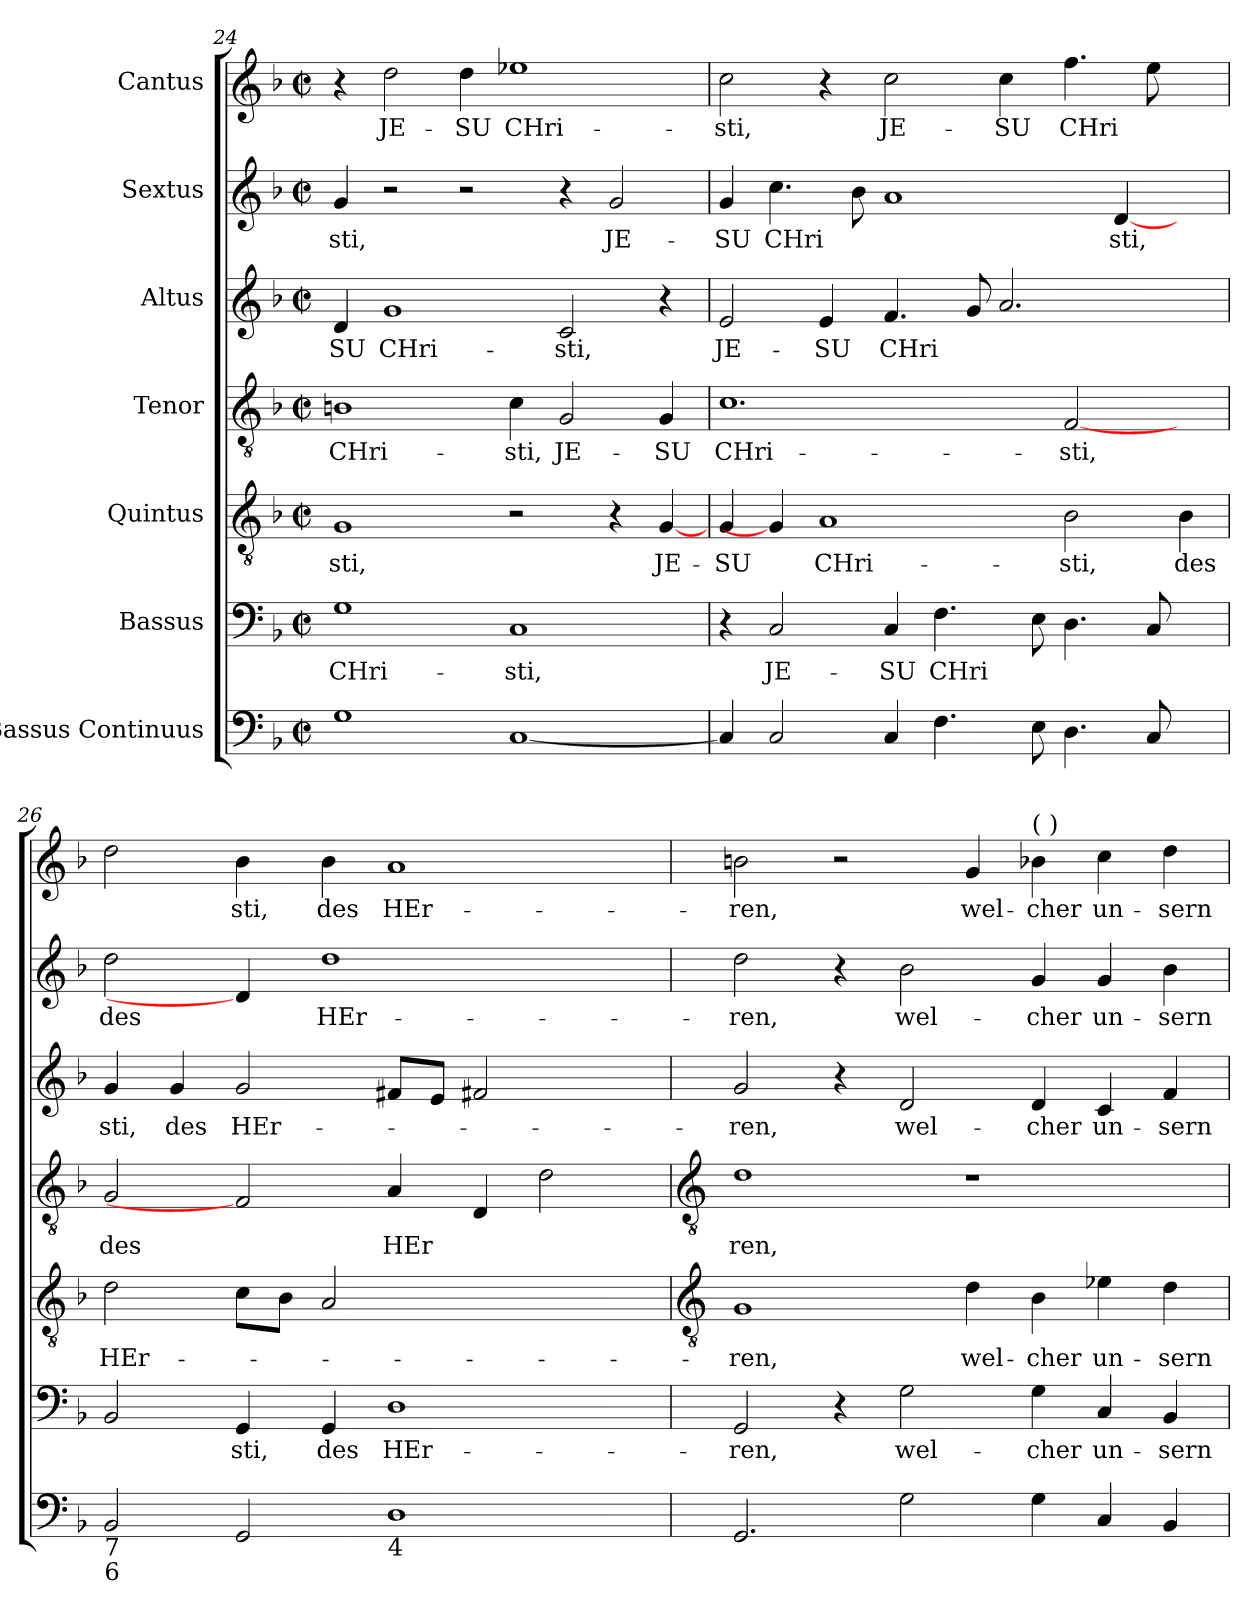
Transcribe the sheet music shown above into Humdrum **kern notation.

**kern	**kern	**text	**kern	**text	**kern	**text	**kern	**text	**kern	**text	**kern	**text
*part7	*part6	*part6	*part5	*part5	*part4	*part4	*part3	*part3	*part2	*part2	*part1	*part1
*staff7	*staff6	*staff6	*staff5	*staff5	*staff4	*staff4	*staff3	*staff3	*staff2	*staff2	*staff1	*staff1
*I"Bassus Continuus	*I"Bassus	*	*I"Quintus	*	*I"Tenor	*	*I"Altus	*	*I"Sextus	*	*I"Cantus	*
*clefF4	*clefF4	*	*clefGv2	*	*clefGv2	*	*clefG2	*	*clefG2	*	*clefG2	*
*k[b-]	*k[b-]	*	*k[b-]	*	*k[b-]	*	*k[b-]	*	*k[b-]	*	*k[b-]	*
*F:	*F:	*	*F:	*	*F:	*	*F:	*	*F:	*	*F:	*
*M4/2	*M4/2	*	*M4/2	*	*M4/2	*	*M4/2	*	*M4/2	*	*M4/2	*
*met(c|)	*met(c|)	*	*met(c|)	*	*met(c|)	*	*met(c|)	*	*met(c|)	*	*met(c|)	*
=24	=24	=24	=24	=24	=24	=24	=24	=24	=24	=24	=24	=24
!	!	!LO:LY:b	!	!LO:LY:b	!	!LO:LY:b	!	!LO:LY:b	!	!LO:LY:b	!	!
1G	1G	CHri-	1G	-sti,	1Bn	CHri-	4d	-SU	4g	-sti,	4r	.
!	!	!	!	!	!	!	!	!LO:LY:b	!	!	!	!LO:LY:b
.	.	.	.	.	.	.	1g	CHri-	2r	.	2dd	JE-
!	!	!	!	!	!	!	!	!	!	!	!	!LO:LY:b
.	.	.	.	.	.	.	.	.	2r	.	4dd	-SU
!	!	!LO:LY:b	!	!	!	!LO:LY:b	!	!	!	!	!	!LO:LY:b
[1C	1C	-sti,	2r	.	4c	-sti,	.	.	.	.	1ee-X	CHri-
!	!	!	!	!	!	!LO:LY:b	!	!LO:LY:b	!	!	!	!
.	.	.	.	.	2G	JE-	2c	-sti,	4r	.	.	.
!	!	!	!	!	!	!	!	!	!	!LO:LY:b	!	!
.	.	.	4r	.	.	.	.	.	2g	JE-	.	.
!	!	!	!	!LO:LY:b	!	!LO:LY:b	!	!	!	!	!	!
.	.	.	[4G	JE-	4G	-SU	4r	.	.	.	.	.
=25	=25	=25	=25	=25	=25	=25	=25	=25	=25	=25	=25	=25
!	!	!	!	!LO:LY:b	!	!LO:LY:b	!	!LO:LY:b	!	!LO:LY:b	!	!LO:LY:b
4C]	4r	.	4G	-SU	1.c	CHri-	2e	JE-	4g	-SU	2cc	-sti,
!	!	!LO:LY:b	!	!	!	!	!	!	!	!LO:LY:b	!	!
2C	2C	JE-	4G]	.	.	.	.	.	4.cc	CHri	.	.
!	!	!	!	!LO:LY:b	!	!	!	!LO:LY:b	!	!	!	!
.	.	.	1A	CHri-	.	.	4e	-SU	.	.	4r	.
.	.	.	.	.	.	.	.	.	8b-	.	.	.
!	!	!LO:LY:b	!	!	!	!	!	!LO:LY:b	!	!	!	!LO:LY:b
4C	4C	-SU	.	.	.	.	4.f	CHri	1a	.	2cc	JE-
!	!	!LO:LY:b	!	!	!	!	!	!	!	!	!	!
4.F	4.F	CHri	.	.	.	.	.	.	.	.	.	.
.	.	.	.	.	.	.	8g	.	.	.	.	.
!	!	!	!	!	!	!	!	!	!	!	!	!LO:LY:b
.	.	.	.	.	.	.	2.a	.	.	.	4cc	-SU
8E	8E	.	.	.	.	.	.	.	.	.	.	.
!	!	!	!	!LO:LY:b	!	!LO:LY:b	!	!	!	!	!	!LO:LY:b
4.D	4.D	.	2B-	-sti,	[2F	-sti,	.	.	.	.	4.ff	CHri
!	!	!	!	!	!	!	!	!	!	!LO:LY:b	!	!
.	.	.	.	.	.	.	.	.	[4d	sti,	.	.
8C	8C	.	.	.	.	.	.	.	.	.	8ee	.
!	!	!	!	!LO:LY:b	!	!	!	!	!	!	!	!
4ryy	4ryy	.	4B-	des	4ryy	.	4ryy	.	4ryy	.	4ryy	.
=26	=26	=26	=26	=26	=26	=26	=26	=26	=26	=26	=26	=26
!LO:TX:b:t=7	!	!	!	!	!	!	!	!	!	!	!	!
!LO:TX:b:t=6	!	!	!	!	!	!	!	!	!	!	!	!
!	!	!	!	!LO:LY:b	!	!LO:LY:b	!	!LO:LY:b	!	!LO:LY:b	!	!
2BB-	2BB-	.	2d	HEr-	2G	des	4g	sti,	2dd	des	2dd	.
!	!	!	!	!	!	!	!	!LO:LY:b	!	!	!	!
.	.	.	.	.	.	.	4g	des	.	.	.	.
!	!	!LO:LY:b	!	!	!	!	!	!LO:LY:b	!	!	!	!LO:LY:b
2GG	4GG	sti,	8cL	.	2F]	.	2g	HEr-	4d]	.	4b-	sti,
.	.	.	8B-J	.	.	.	.	.	.	.	.	.
!	!	!LO:LY:b	!	!	!	!	!	!	!	!LO:LY:b	!	!LO:LY:b
.	4GG	des	2A	.	.	.	.	.	1dd	HEr-	4b-	des
!LO:TX:b:t=4	!	!	!	!	!	!	!	!	!	!	!	!
!	!	!LO:LY:b	!	!	!	!LO:LY:b	!	!	!	!	!	!LO:LY:b
1D	1D	HEr-	.	.	4A	HEr	8f#XL	.	.	.	1a	HEr-
.	.	.	.	.	.	.	8eJ	.	.	.	.	.
.	.	.	2.ryy	.	4D	.	2f#X	.	.	.	.	.
.	.	.	.	.	2d	.	.	.	.	.	.	.
.	.	.	.	.	.	.	4ryy	.	4ryy	.	.	.
!!LO:LB:g=z
=27	=27	=27	=27	=27	=27	=27	=27	=27	=27	=27	=27	=27
*	*	*	*clefGv2	*	*clefGv2	*	*	*	*	*	*	*
!	!	!LO:LY:b	!	!LO:LY:b	!	!LO:LY:b	!	!LO:LY:b	!	!LO:LY:b	!	!LO:LY:b
2.GG	2GG	-ren,	1G	-ren,	1d	ren,	2g	-ren,	2dd	-ren,	2bn	-ren,
.	4r	.	.	.	.	.	4r	.	4r	.	2r	.
!	!	!LO:LY:b	!	!	!	!	!	!LO:LY:b	!	!LO:LY:b	!	!
2G	2G	wel-	.	.	.	.	2d	wel-	2b-	wel-	.	.
!	!	!	!	!LO:LY:b	!	!	!	!	!	!	!	!LO:LY:b
.	.	.	4d	wel-	1r	.	.	.	.	.	4g	wel-
!	!	!	!	!	!	!	!	!	!	!	!LO:TX:a:t=(  )	!
!	!	!LO:LY:b	!	!LO:LY:b	!	!	!	!LO:LY:b	!	!LO:LY:b	!	!LO:LY:b
4G	4G	-cher	4B-	-cher	.	.	4d	-cher	4g	-cher	4b-	-cher
!	!	!LO:LY:b	!	!LO:LY:b	!	!	!	!LO:LY:b	!	!LO:LY:b	!	!LO:LY:b
4C	4C	un-	4e-X	un-	.	.	4c	un-	4g	un-	4cc	un-
!	!	!LO:LY:b	!	!LO:LY:b	!	!	!	!LO:LY:b	!	!LO:LY:b	!	!LO:LY:b
4BB-	4BB-	-sern	4d	-sern	.	.	4f	-sern	4b-	-sern	4dd	-sern
=	=	=	=	=	=	=	=	=	=	=	=	=
*-	*-	*-	*-	*-	*-	*-	*-	*-	*-	*-	*-	*-
